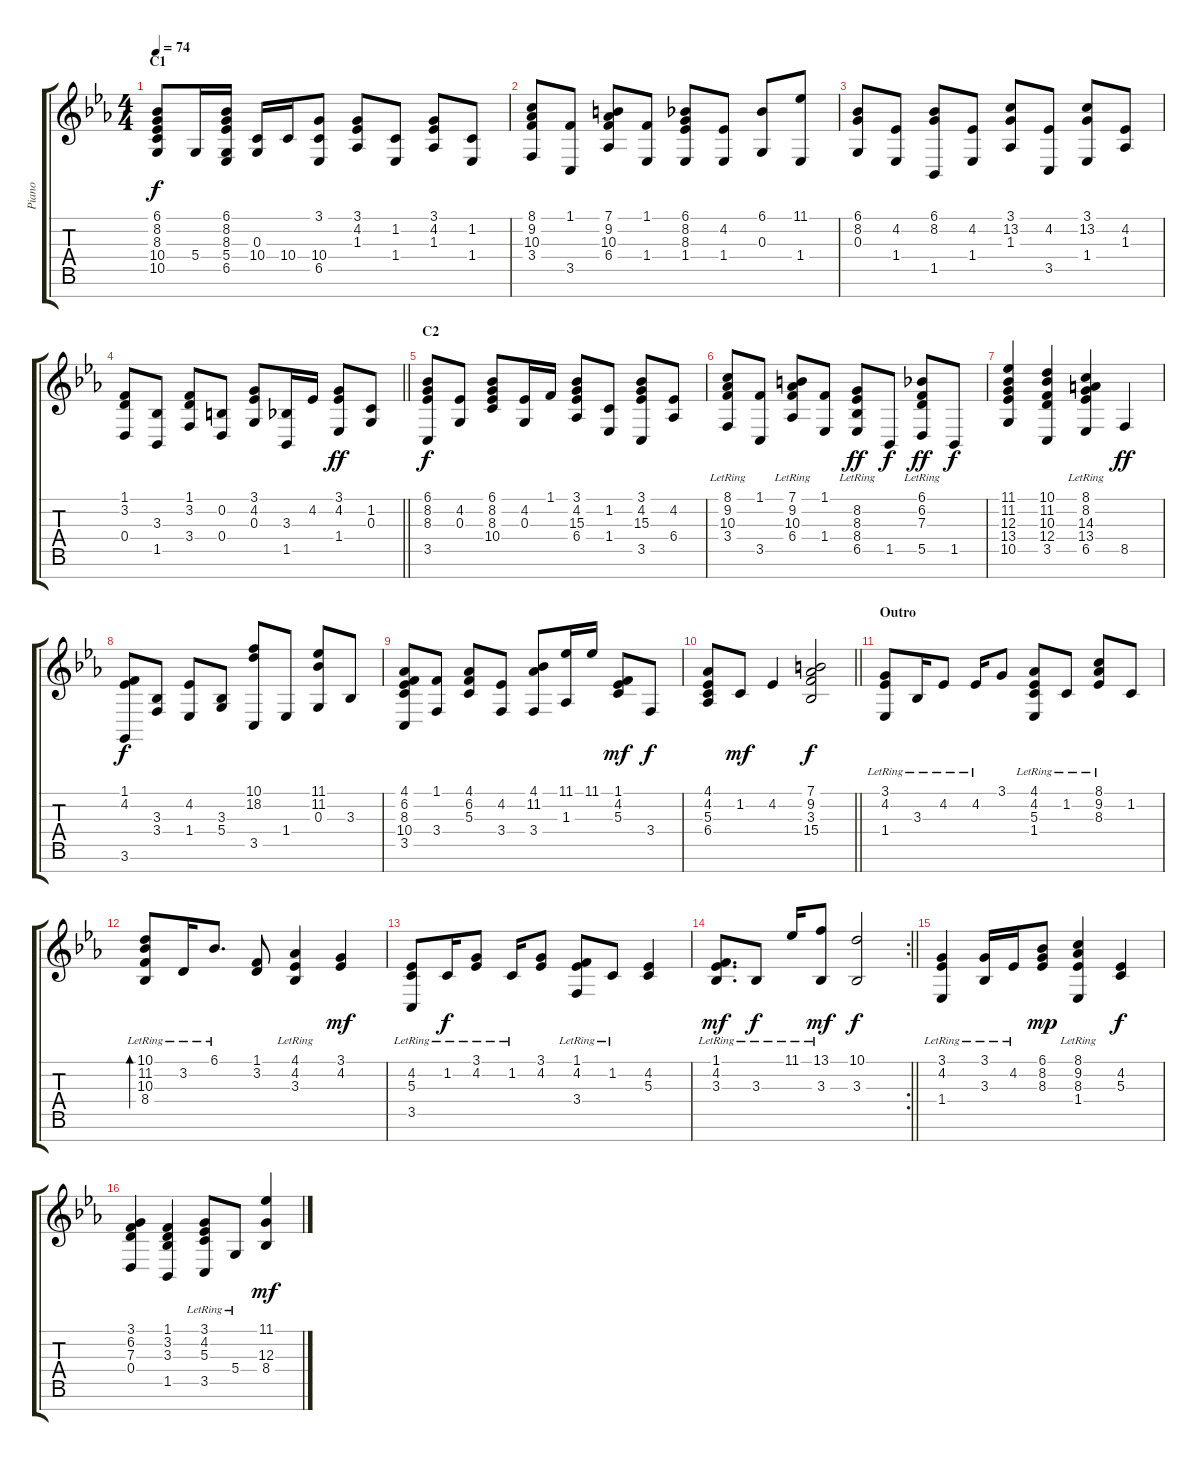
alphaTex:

\track ("Piano " "Piano ") {instrument acousticgrandpiano}
\staff {score tabs}
\tuning (E4 B3 G3 D3 A2 E2 B1) {hide}
\ts (4 4)
\section ("" "C1")
\tempo 74
\clef g2
\ks eb
(6.1 8.2 8.3 10.4 10.5).8{dy f} 5.4.16 (6.1 8.2 8.3 5.4 6.5).16 (0.3 10.4).16 10.4.16 (3.1 10.4 6.5).8 (3.1 4.2 1.3).8 (1.2 1.4).8 (3.1 4.2 1.3).8 (1.2 1.4).8 |
(8.1 9.2 10.3 3.4).8 (1.1 3.5).8 (7.1 9.2 10.3 6.4).8 (1.1 1.4).8 (6.1 8.2 8.3 1.4).8 (4.2 1.4).8 (6.1 0.3).8 (11.1 1.4).8 |
(6.1 8.2 0.3).8 (4.2 1.4).8 (6.1 8.2 1.5).8 (4.2 1.4).8 (3.1 13.2 1.3).8 (4.2 3.5).8 (3.1 13.2 1.4).8 (4.2 1.3).8 |
\barLineRight lightlight
(1.1 3.2 0.4).8 (3.3 1.5).8 (1.1 3.2 3.4).8 (0.2 0.4).8 (3.1 4.2 0.3).8 (3.3 1.5).16 4.2.16 (3.1 4.2 1.4).8{dy ff} (1.2 0.3).8 |
\section ("" "C2")
(6.1 8.2 8.3 3.5).8{dy f} (4.2 0.3).8 (6.1 8.2 8.3 10.4).8 (4.2 0.3).16 1.1.16 (3.1 4.2 15.3 6.4).8 (1.2 1.4).8 (3.1 4.2 15.3 3.5).8 (4.2 6.4).8 |
(8.1{lr} 9.2{lr} 10.3{lr} 3.4{lr}).8 (1.1 3.5).8 (7.1{lr} 9.2{lr} 10.3{lr} 6.4{lr}).8 (1.1 1.4).8 (8.2{lr} 8.3{lr} 8.4{lr} 6.5{lr}).8{dy ff} 1.5.8{dy f} (6.1{lr} 6.2{lr} 7.3{lr} 5.5).8{dy ff} 1.5.8{dy f} |
(11.1 11.2 12.3 13.4 10.5).4 (10.1 11.2 10.3 12.4 3.5).4 (8.1{lr} 8.2{lr} 14.3{lr} 13.4{lr} 6.5{lr}).4 8.5.4{dy ff} |
(1.1 4.2 3.6).8{dy f} (3.3 3.4).8 (4.2 1.4).8 (3.3 5.4).8 (10.1 18.2 3.5).8 1.4.8 (11.1 11.2 0.3).8 3.3.8 |
(4.1 6.2 8.3 10.4 3.5).8 (1.1 3.4).8 (4.1 6.2 5.3).8 (4.2 3.4).8 (4.1 11.2 3.4).8 (11.1 1.3).16 11.1.16 (1.1 4.2 5.3).8{dy mf} 3.4.8{dy f} |
\barLineRight lightlight
(4.1 4.2 5.3 6.4).8 1.2.8{dy mf} 4.2.4 (7.1 9.2 3.3 15.4).2{dy f} |
\section ("" "Outro")
(3.1{lr} 4.2{lr} 1.4{lr}).8 3.3{lr}.16 4.2{lr}.8 4.2{lr}.16 3.1.8 (4.1{lr} 4.2{lr} 5.3{lr} 1.4{lr}).8 1.2{lr}.8 (8.1{lr} 9.2{lr} 8.3{lr}).8 1.2.8 |
(10.1{lr} 11.2{lr} 10.3{lr} 8.4{lr}).8{bd 120} 3.2{lr}.16 6.1{lr}.8{d} (1.1 3.2).8 (4.1{lr} 4.2{lr} 3.3{lr}).4 (3.1 4.2).4{dy mf} |
(4.2{lr} 5.3{lr} 3.5{lr}).8 1.2{lr}.16{dy f} (3.1{lr} 4.2{lr}).8 1.2{lr}.16 (3.1 4.2).8 (1.1{lr} 4.2{lr} 3.4{lr}).8 1.2{lr}.8 (4.2 5.3).4 |
\rc 2
\barLineRight lightlight
(1.1{lr} 4.2{lr} 3.3{lr}).8{d dy mf} 3.3{lr}.8{dy f} 11.1{lr}.16 (13.1{lr} 3.3{lr}).8{dy mf} (10.1 3.3).2{dy f} |
(3.1{lr} 4.2{lr} 1.4{lr}).4 (3.1{lr} 3.3{lr}).16 4.2{lr}.16 (6.1 8.2 8.3).8{dy mp} (8.1{lr} 9.2{lr} 8.3{lr} 1.4{lr}).4 (4.2 5.3).4{dy f} |
(3.1 6.2 7.3 0.4).4 (1.1 3.2 3.3 1.5).4 (3.1{lr} 4.2{lr} 5.3{lr} 3.5{lr}).8 5.4{lr}.8 (11.1 12.3 8.4).4{dy mf}
